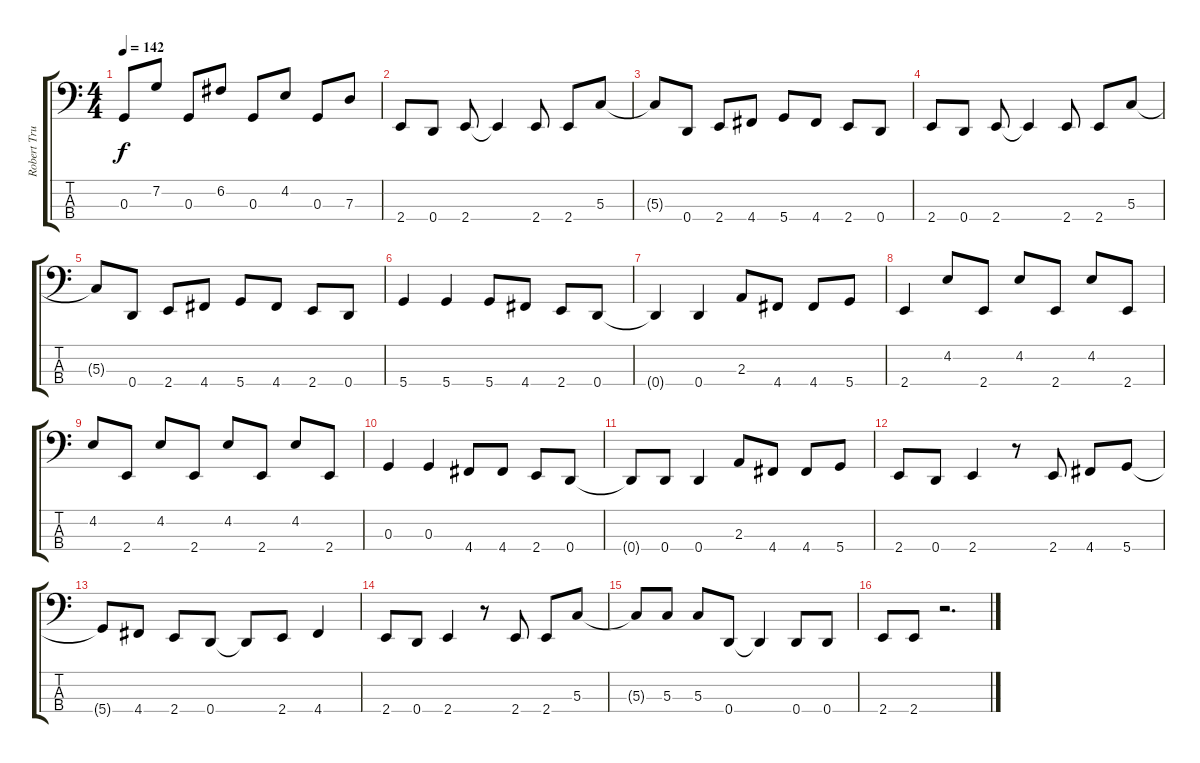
\track ("Robert Trujillo" "Robert Tru") {instrument electricbassfinger}
\staff {score tabs}
\tuning (F2 C2 G1 D1) {hide}
\ts (4 4)
\tempo 142
\clef f4
\ks c
0.3.8{dy f} 7.2.8 0.3.8 6.2.8 0.3.8 4.2.8 0.3.8 7.3.8 |
2.4.8 0.4.8 2.4.8 2.4{t}.4 2.4.8 2.4.8 5.3.8 |
5.3{t}.8 0.4.8 2.4.8 4.4.8 5.4.8 4.4.8 2.4.8 0.4.8 |
2.4.8 0.4.8 2.4.8 2.4{t}.4 2.4.8 2.4.8 5.3.8 |
5.3{t}.8 0.4.8 2.4.8 4.4.8 5.4.8 4.4.8 2.4.8 0.4.8 |
5.4.4 5.4.4 5.4.8 4.4.8 2.4.8 0.4.8 |
0.4{t}.4 0.4.4 2.3.8 4.4.8 4.4.8 5.4.8 |
2.4.4 4.2.8 2.4.8 4.2.8 2.4.8 4.2.8 2.4.8 |
4.2.8 2.4.8 4.2.8 2.4.8 4.2.8 2.4.8 4.2.8 2.4.8 |
0.3.4 0.3.4 4.4.8 4.4.8 2.4.8 0.4.8 |
0.4{t}.8 0.4.8 0.4.4 2.3.8 4.4.8 4.4.8 5.4.8 |
2.4.8 0.4.8 2.4.4 r.8 2.4.8 4.4.8 5.4.8 |
5.4{t}.8 4.4.8 2.4.8 0.4.8 0.4{t}.8 2.4.8 4.4.4 |
2.4.8 0.4.8 2.4.4 r.8 2.4.8 2.4.8 5.3.8 |
5.3{t}.8 5.3.8 5.3.8 0.4.8 0.4{t}.4 0.4.8 0.4.8 |
2.4.8 2.4.8 r.2{d}
